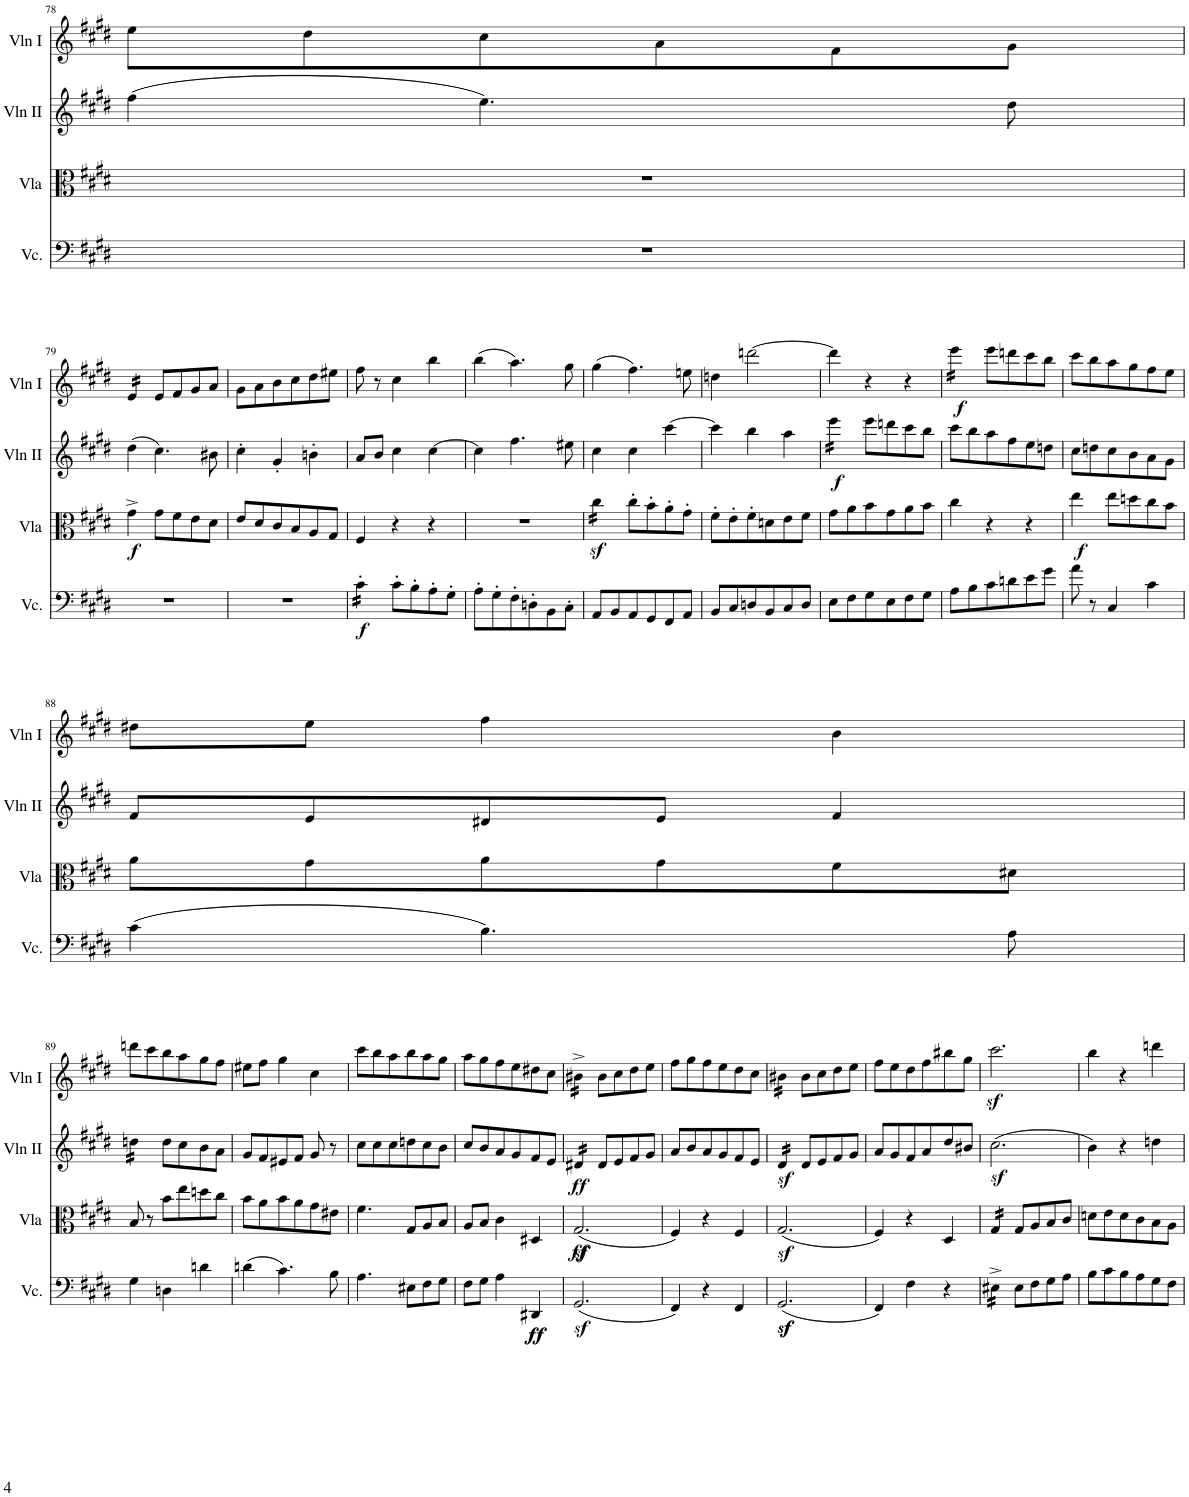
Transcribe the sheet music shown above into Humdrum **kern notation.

**kern	**dynam	**kern	**dynam	**kern	**dynam	**kern	**dynam
*part4	*part4	*part3	*part3	*part2	*part2	*part1	*part1
*staff4	*staff4	*staff3	*staff3	*staff2	*staff2	*staff1	*staff1
*I"Violoncello	*	*I"Viola	*	*I"Violin II	*	*I"Violin I	*
*I'Vc.	*	*I'Vla	*	*I'Vln II	*	*I'Vln I	*
!!LO:PB:g=z
*clefF4	*	*clefC3	*	*clefG2	*	*clefG2	*
*k[f#c#g#d#]	*	*k[f#c#g#d#]	*	*k[f#c#g#d#]	*	*k[f#c#g#d#]	*
*M3/4	*	*M3/4	*	*M3/4	*	*M3/4	*
=78	=78	=78	=78	=78	=78	=78	=78
2.r	.	2.r	.	(4ff#\	.	8ee\L	.
.	.	.	.	.	.	8dd#\	.
.	.	.	.	4.ee\)	.	8cc#\	.
.	.	.	.	.	.	8a\	.
.	.	.	.	.	.	8f#\	.
.	.	.	.	8dd#\	.	8g#\J	.
!!LO:LB:g=z
=79	=79	=79	=79	=79	=79	=79	=79
!	!	!	!LO:DY:b	!	!	!	!
*	*	*	*	*	*	*tremolo	*
2.r	.	4g#^\	f	(4dd#\	.	16e/LL	.
.	.	.	.	.	.	16e/	.
.	.	.	.	.	.	16e/	.
.	.	.	.	.	.	16e/JJ	.
*	*	*	*	*	*	*Xtremolo	*
.	.	8g#\L	.	4.cc#\)	.	8e/L	.
.	.	8f#\	.	.	.	8f#/	.
.	.	8e\	.	.	.	8g#/	.
.	.	8d#\J	.	8b#X\	.	8a/J	.
=80	=80	=80	=80	=80	=80	=80	=80
2.r	.	8e/L	.	4cc#'\	.	8g#\L	.
.	.	8d#/	.	.	.	8a\	.
.	.	8c#/	.	4g#'/	.	8b\	.
.	.	8B/	.	.	.	8cc#\	.
.	.	8A/	.	4bn'\	.	8dd#\	.
.	.	8G#/J	.	.	.	8ee#X\J	.
=81	=81	=81	=81	=81	=81	=81	=81
!	!LO:DY:b	!	!	!	!	!	!
*tremolo	*	*	*	*	*	*	*
16c#'\LL	f	4F#/	.	8a/L	.	8ff#\	.
16c#'\	.	.	.	.	.	.	.
16c#'\	.	.	.	8b/J	.	8r	.
16c#'\JJ	.	.	.	.	.	.	.
*Xtremolo	*	*	*	*	*	*	*
8c#'\L	.	4r	.	4cc#\	.	4cc#\	.
8B'\	.	.	.	.	.	.	.
8A'\	.	4r	.	[4cc#\	.	4bb\	.
8G#'\J	.	.	.	.	.	.	.
=82	=82	=82	=82	=82	=82	=82	=82
8A'\L	.	2.r	.	4cc#\]	.	(4bb\	.
8G#'\	.	.	.	.	.	.	.
8F#'\	.	.	.	4.ff#\	.	4.aa\)	.
8Dn'\	.	.	.	.	.	.	.
8BB\	.	.	.	.	.	.	.
8C#'\J	.	.	.	8ee#X\	.	8gg#\	.
=83	=83	=83	=83	=83	=83	=83	=83
*	*	*tremolo	*	*	*	*	*
8AA/L	.	16cc#z<\LL	.	4cc#\	.	(4gg#\	.
.	.	16cc#z<\	.	.	.	.	.
8BB/	.	16cc#z<\	.	.	.	.	.
.	.	16cc#z<\JJ	.	.	.	.	.
*	*	*Xtremolo	*	*	*	*	*
8AA/	.	8cc#'\L	.	4cc#\	.	4.ff#\)	.
8GG#/	.	8b'\	.	.	.	.	.
8FF#/	.	8a'\	.	[4ccc#\	.	.	.
8AA/J	.	8g#'\J	.	.	.	8een\	.
=84	=84	=84	=84	=84	=84	=84	=84
8BB/L	.	8f#'\L	.	4ccc#\]	.	4ddn\	.
8C#/	.	8e'\	.	.	.	.	.
8Dn/	.	8f#'\	.	4bb\	.	[2dddn\	.
8BB/	.	8dn\	.	.	.	.	.
8C#/	.	8e\	.	4aa\	.	.	.
8D/J	.	8f#\J	.	.	.	.	.
=85	=85	=85	=85	=85	=85	=85	=85
!	!	!	!	!	!LO:DY:b	!	!
*	*	*	*	*tremolo	*	*	*
8E\L	.	8g#\L	.	16eee\LL	f	4ddd\]	.
.	.	.	.	16eee\	.	.	.
8F#\	.	8a\	.	16eee\	.	.	.
.	.	.	.	16eee\JJ	.	.	.
*	*	*	*	*Xtremolo	*	*	*
8G#\	.	8b\	.	8eee\L	.	4r	.
8E\	.	8g#\	.	8dddn\	.	.	.
8F#\	.	8a\	.	8ccc#\	.	4r	.
8G#\J	.	8b\J	.	8bb\J	.	.	.
=86	=86	=86	=86	=86	=86	=86	=86
!	!	!	!	!	!	!	!LO:DY:b
*	*	*	*	*	*	*tremolo	*
8A\L	.	4cc#\	.	8ccc#\L	.	16eee\LL	f
.	.	.	.	.	.	16eee\	.
8B\	.	.	.	8bb\	.	16eee\	.
.	.	.	.	.	.	16eee\JJ	.
*	*	*	*	*	*	*Xtremolo	*
8c#\	.	4r	.	8aa\	.	8eee\L	.
8dn\	.	.	.	8ff#\	.	8dddn\	.
8e\	.	4r	.	8ee\	.	8ccc#\	.
8g#\J	.	.	.	8ddn\J	.	8bb\J	.
=87	=87	=87	=87	=87	=87	=87	=87
!	!	!	!LO:DY:b	!	!	!	!
8a\	.	4ee\	f	8cc#\L	.	8ccc#\L	.
8r	.	.	.	8ddn\	.	8bb\	.
4C#/	.	8ee\L	.	8cc#\	.	8aa\	.
.	.	8ddn\	.	8b\	.	8gg#\	.
4c#\	.	8cc#\	.	8a\	.	8ff#\	.
.	.	8b\J	.	8g#\J	.	8ee\J	.
!!LO:LB:g=z
=88	=88	=88	=88	=88	=88	=88	=88
(4c#\	.	8a\L	.	8f#/L	.	8dd#X\L	.
.	.	8g#\	.	8e/	.	8ee\J	.
4.B\)	.	8a\	.	8d#X/	.	4ff#\	.
.	.	8g#\	.	8e/J	.	.	.
.	.	8f#\	.	4f#/	.	4b\	.
8A\	.	8d#X\J	.	.	.	.	.
!!LO:LB:g=z
=89	=89	=89	=89	=89	=89	=89	=89
*	*	*	*	*tremolo	*	*	*
4G#\	.	8B/	.	16ddn\LL	.	8dddn\L	.
.	.	.	.	16ddn\	.	.	.
.	.	8r	.	16ddn\	.	8ccc#\	.
.	.	.	.	16ddn\JJ	.	.	.
*	*	*	*	*Xtremolo	*	*	*
4Dn\	.	8b\L	.	8dd\L	.	8bb\	.
.	.	8ee\	.	8cc#\	.	8aa\	.
4dn\	.	8ddn\	.	8b\	.	8gg#\	.
.	.	8cc#\J	.	8a\J	.	8ff#\J	.
=90	=90	=90	=90	=90	=90	=90	=90
(4dn\	.	8b\L	.	8g#/L	.	8ee#X\L	.
.	.	8a\	.	8f#/	.	8ff#\J	.
4.c#\)	.	8b\	.	8e#X/	.	4gg#\	.
.	.	8a\	.	8f#/J	.	.	.
.	.	8g#\	.	8g#/	.	4cc#\	.
8B\	.	8e#X\J	.	8r	.	.	.
=91	=91	=91	=91	=91	=91	=91	=91
4.A\	.	4.f#\	.	8cc#\L	.	8ccc#\L	.
.	.	.	.	8cc#\	.	8bb\	.
.	.	.	.	8cc#\	.	8aa\	.
8E#X\L	.	8G#/L	.	8ddn\	.	8bb\	.
8F#\	.	8A/	.	8cc#\	.	8aa\	.
8G#\J	.	8B/J	.	8b\J	.	8gg#\J	.
=92	=92	=92	=92	=92	=92	=92	=92
8F#\L	.	8A/L	.	8cc#/L	.	8aa\L	.
8G#\J	.	8B/J	.	8b/	.	8gg#\	.
4A\	.	4c#\	.	8a/	.	8ff#\	.
.	.	.	.	8g#/	.	8ee\	.
!	!LO:DY:b	!	!	!	!	!	!
!	!LO:DY:n=1:b	!	!	!	!	!	!
4DD#X/	ff ff	4D#X/	.	8f#/	.	8dd#X\	.
.	.	.	.	8e/J	.	8cc#\J	.
=93	=93	=93	=93	=93	=93	=93	=93
!	!	!	!LO:DY:b	!	!LO:DY:b	!	!
*	*	*	*	*tremolo	*	*	*
*	*	*	*	*	*	*tremolo	*
(2.GG#z</	.	(2.G#z</	ff	16d#X/LL	ff	16b#X^\LL	.
.	.	.	.	16d#X/	.	16b#X^\	.
.	.	.	.	16d#X/	.	16b#X^\	.
.	.	.	.	16d#X/JJ	.	16b#X^\JJ	.
*	*	*	*	*	*	*Xtremolo	*
*	*	*	*	*Xtremolo	*	*	*
.	.	.	.	8d#/L	.	8b#\L	.
.	.	.	.	8e/	.	8cc#\	.
.	.	.	.	8f#/	.	8dd#\	.
.	.	.	.	8g#/J	.	8ee\J	.
=94	=94	=94	=94	=94	=94	=94	=94
4FF#/)	.	4F#/)	.	8a/L	.	8ff#\L	.
.	.	.	.	8b/	.	8gg#\	.
4r	.	4r	.	8a/	.	8ff#\	.
.	.	.	.	8g#/	.	8ee\	.
4FF#/	.	4F#/	.	8f#/	.	8dd#\	.
.	.	.	.	8e/J	.	8cc#\J	.
=95	=95	=95	=95	=95	=95	=95	=95
*	*	*	*	*tremolo	*	*	*
*	*	*	*	*	*	*tremolo	*
(2.GG#z</	.	(2.G#z</	.	16d#z</LL	.	16b#X\LL	.
.	.	.	.	16d#z</	.	16b#X\	.
.	.	.	.	16d#z</	.	16b#X\	.
.	.	.	.	16d#z</JJ	.	16b#X\JJ	.
*	*	*	*	*	*	*Xtremolo	*
*	*	*	*	*Xtremolo	*	*	*
.	.	.	.	8d#/L	.	8b#\L	.
.	.	.	.	8e/	.	8cc#\	.
.	.	.	.	8f#/	.	8dd#\	.
.	.	.	.	8g#/J	.	8ee\J	.
=96	=96	=96	=96	=96	=96	=96	=96
4FF#/)	.	4F#/)	.	8a/L	.	8ff#\L	.
.	.	.	.	8g#/	.	8ee\	.
4F#\	.	4r	.	8f#/	.	8dd#\	.
.	.	.	.	8a/	.	8ff#\	.
4r	.	4D#/	.	8dd#/	.	8bb#X\	.
.	.	.	.	8b#X/J	.	8gg#\J	.
=97	=97	=97	=97	=97	=97	=97	=97
*tremolo	*	*	*	*	*	*	*
*	*	*tremolo	*	*	*	*	*
16E#X^\LL	.	16G#/LL	.	(2.cc#z<\	.	2.ccc#z<\	.
16E#X^\	.	16G#/	.	.	.	.	.
16E#X^\	.	16G#/	.	.	.	.	.
16E#X^\JJ	.	16G#/JJ	.	.	.	.	.
*	*	*Xtremolo	*	*	*	*	*
*Xtremolo	*	*	*	*	*	*	*
8E#\L	.	8G#/L	.	.	.	.	.
8F#\	.	8A/	.	.	.	.	.
8G#\	.	8B/	.	.	.	.	.
8A\J	.	8c#/J	.	.	.	.	.
=98	=98	=98	=98	=98	=98	=98	=98
8B\L	.	8dn\L	.	4b\)	.	4bb\	.
8c#\	.	8e\	.	.	.	.	.
8B\	.	8d\	.	4r	.	4r	.
8A\	.	8c#\	.	.	.	.	.
8G#\	.	8B\	.	4ddn\	.	4dddn\	.
8F#\J	.	8A\J	.	.	.	.	.
=	=	=	=	=	=	=	=
*-	*-	*-	*-	*-	*-	*-	*-
